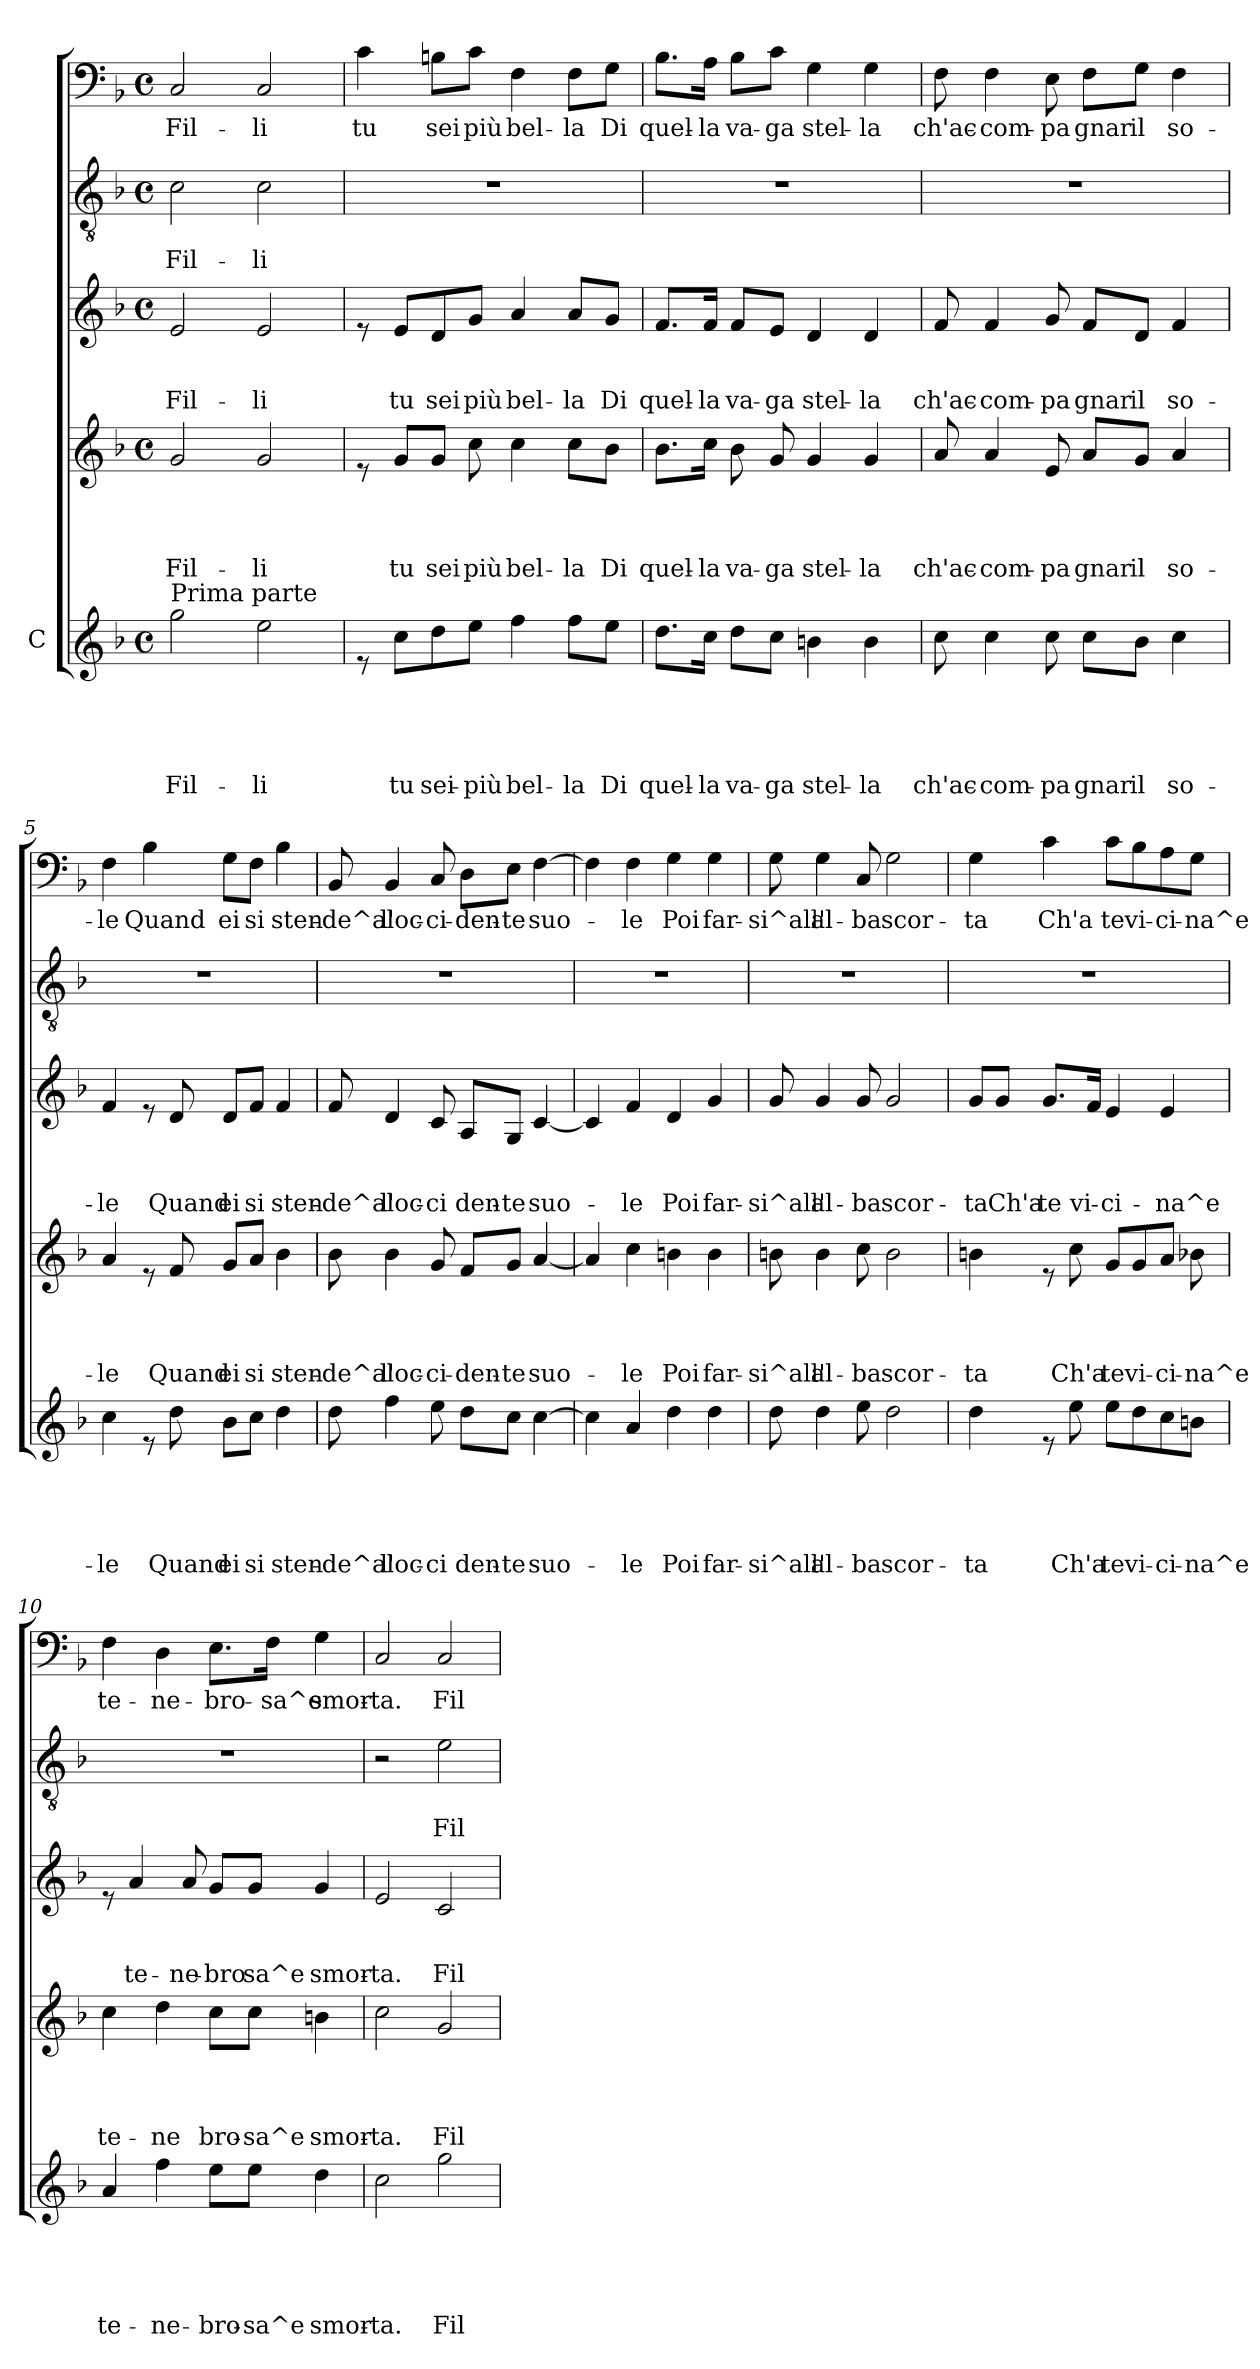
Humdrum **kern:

**kern	**text	**text	**text	**text	**text	**kern	**text	**text	**text	**text	**kern	**text	**text	**text	**kern	**text	**text	**kern	**text
*part5	*part5	*part5	*part5	*part5	*part5	*part4	*part4	*part4	*part4	*part4	*part3	*part3	*part3	*part3	*part2	*part2	*part2	*part1	*part1
*staff5	*staff5	*staff5	*staff5	*staff5	*staff5	*staff4	*staff4	*staff4	*staff4	*staff4	*staff3	*staff3	*staff3	*staff3	*staff2	*staff2	*staff2	*staff1	*staff1
*I"C	*	*	*	*	*	*	*	*	*	*	*	*	*	*	*	*	*	*	*
*clefG2	*	*	*	*	*	*clefG2	*	*	*	*	*clefG2	*	*	*	*clefGv2	*	*	*clefF4	*
*k[b-]	*	*	*	*	*	*k[b-]	*	*	*	*	*k[b-]	*	*	*	*k[b-]	*	*	*k[b-]	*
*F:	*	*	*	*	*	*F:	*	*	*	*	*F:	*	*	*	*F:	*	*	*F:	*
*M4/4	*	*	*	*	*	*M4/4	*	*	*	*	*M4/4	*	*	*	*M4/4	*	*	*M4/4	*
*met(c)	*	*	*	*	*	*met(c)	*	*	*	*	*met(c)	*	*	*	*met(c)	*	*	*met(c)	*
=1	=1	=1	=1	=1	=1	=1	=1	=1	=1	=1	=1	=1	=1	=1	=1	=1	=1	=1	=1
!LO:TX:a:t=Prima parte	!	!	!	!	!	!	!	!	!	!	!	!	!	!	!	!	!	!	!
!	!	!	!	!	!LO:LY:b	!	!	!	!	!LO:LY:b	!	!	!	!LO:LY:b	!	!	!LO:LY:b	!	!LO:LY:b
2gg\	.	.	.	.	Fil-	2g/	.	.	.	Fil-	2e/	.	.	Fil-	2c\	.	Fil-	2C/	Fil-
!	!	!	!	!	!LO:LY:b	!	!	!	!	!LO:LY:b	!	!	!	!LO:LY:b	!	!	!LO:LY:b	!	!LO:LY:b
2ee\	.	.	.	.	-li	2g/	.	.	.	-li	2e/	.	.	-li	2c\	.	-li	2C/	-li
=2	=2	=2	=2	=2	=2	=2	=2	=2	=2	=2	=2	=2	=2	=2	=2	=2	=2	=2	=2
!	!	!	!	!	!	!	!	!	!	!	!	!	!	!	!	!	!	!	!LO:LY:b
8re	.	.	.	.	.	8re	.	.	.	.	8re	.	.	.	1r	.	.	4c\	tu
!	!	!	!	!	!LO:LY:b	!	!	!	!	!LO:LY:b	!	!	!	!LO:LY:b	!	!	!	!	!
8cc\L	.	.	.	.	tu	8g/L	.	.	.	tu	8e/L	.	.	tu	.	.	.	.	.
!	!	!	!	!	!LO:LY:b	!	!	!	!	!LO:LY:b	!	!	!	!LO:LY:b	!	!	!	!	!LO:LY:b
8dd\	.	.	.	.	sei-	8g/J	.	.	.	sei	8d/	.	.	sei	.	.	.	8Bn\L	sei
!	!	!	!	!	!LO:LY:b	!	!	!	!	!LO:LY:b	!	!	!	!LO:LY:b	!	!	!	!	!LO:LY:b
8ee\J	.	.	.	.	-più	8cc\	.	.	.	più	8g/J	.	.	più	.	.	.	8c\J	più
!	!	!	!	!	!LO:LY:b	!	!	!	!	!LO:LY:b	!	!	!	!LO:LY:b	!	!	!	!	!LO:LY:b
4ff\	.	.	.	.	bel-	4cc\	.	.	.	bel-	4a/	.	.	bel-	.	.	.	4F\	bel-
!	!	!	!	!	!LO:LY:b	!	!	!	!	!LO:LY:b	!	!	!	!LO:LY:b	!	!	!	!	!LO:LY:b
8ff\L	.	.	.	.	-la	8cc\L	.	.	.	-la	8a/L	.	.	-la	.	.	.	8F\L	-la
!	!	!	!	!	!LO:LY:b	!	!	!	!	!LO:LY:b	!	!	!	!LO:LY:b	!	!	!	!	!LO:LY:b
8ee\J	.	.	.	.	Di	8b-\J	.	.	.	Di	8g/J	.	.	Di	.	.	.	8G\J	Di
=3	=3	=3	=3	=3	=3	=3	=3	=3	=3	=3	=3	=3	=3	=3	=3	=3	=3	=3	=3
!	!	!	!	!	!LO:LY:b	!	!	!	!	!LO:LY:b	!	!	!	!LO:LY:b	!	!	!	!	!LO:LY:b
8.dd\L	.	.	.	.	quel-	8.b-\L	.	.	.	quel-	8.f/L	.	.	quel-	1r	.	.	8.B-\L	quel-
!	!	!	!	!	!LO:LY:b	!	!	!	!	!LO:LY:b	!	!	!	!LO:LY:b	!	!	!	!	!LO:LY:b
16cc\Jk	.	.	.	.	-la	16cc\Jk	.	.	.	-la	16f/Jk	.	.	-la	.	.	.	16A\Jk	-la
!	!	!	!	!	!LO:LY:b	!	!	!	!	!LO:LY:b	!	!	!	!LO:LY:b	!	!	!	!	!LO:LY:b
8dd\L	.	.	.	.	va-	8b-\	.	.	.	va-	8f/L	.	.	va-	.	.	.	8B-\L	va-
!	!	!	!	!	!LO:LY:b	!	!	!	!	!LO:LY:b	!	!	!	!LO:LY:b	!	!	!	!	!LO:LY:b
8cc\J	.	.	.	.	-ga	8g/	.	.	.	-ga	8e/J	.	.	-ga	.	.	.	8c\J	-ga
!	!	!	!	!	!LO:LY:b	!	!	!	!	!LO:LY:b	!	!	!	!LO:LY:b	!	!	!	!	!LO:LY:b
4bn\	.	.	.	.	stel-	4g/	.	.	.	stel-	4d/	.	.	stel-	.	.	.	4G\	stel-
!	!	!	!	!	!LO:LY:b	!	!	!	!	!LO:LY:b	!	!	!	!LO:LY:b	!	!	!	!	!LO:LY:b
4b\	.	.	.	.	-la	4g/	.	.	.	-la	4d/	.	.	-la	.	.	.	4G\	-la
=4	=4	=4	=4	=4	=4	=4	=4	=4	=4	=4	=4	=4	=4	=4	=4	=4	=4	=4	=4
!	!	!	!	!	!LO:LY:b	!	!	!	!	!LO:LY:b	!	!	!	!LO:LY:b	!	!	!	!	!LO:LY:b
8cc\	.	.	.	.	ch'ac-	8a/	.	.	.	ch'ac-	8f/	.	.	ch'ac-	1r	.	.	8F\	ch'ac-
!	!	!	!	!	!LO:LY:b	!	!	!	!	!LO:LY:b	!	!	!	!LO:LY:b	!	!	!	!	!LO:LY:b
4cc\	.	.	.	.	-com-	4a/	.	.	.	-com-	4f/	.	.	-com-	.	.	.	4F\	-com-
!	!	!	!	!	!LO:LY:b	!	!	!	!	!LO:LY:b	!	!	!	!LO:LY:b	!	!	!	!	!LO:LY:b
8cc\	.	.	.	.	-pa	8e/	.	.	.	-pa	8g/	.	.	-pa	.	.	.	8E\	-pa
!	!	!	!	!	!LO:LY:b	!	!	!	!	!LO:LY:b	!	!	!	!LO:LY:b	!	!	!	!	!LO:LY:b
8cc\L	.	.	.	.	gnar	8a/L	.	.	.	gnar	8f/L	.	.	gnar	.	.	.	8F\L	gnar
!	!	!	!	!	!LO:LY:b	!	!	!	!	!LO:LY:b	!	!	!	!LO:LY:b	!	!	!	!	!LO:LY:b
8b-\J	.	.	.	.	il	8g/J	.	.	.	il	8d/J	.	.	il	.	.	.	8G\J	il
!	!	!	!	!	!LO:LY:b	!	!	!	!	!LO:LY:b	!	!	!	!LO:LY:b	!	!	!	!	!LO:LY:b
4cc\	.	.	.	.	so-	4a/	.	.	.	so-	4f/	.	.	so-	.	.	.	4F\	so-
!!LO:LB:g=z
=5	=5	=5	=5	=5	=5	=5	=5	=5	=5	=5	=5	=5	=5	=5	=5	=5	=5	=5	=5
!	!	!	!	!	!LO:LY:b	!	!	!	!	!LO:LY:b	!	!	!	!LO:LY:b	!	!	!	!	!LO:LY:b
4cc\	.	.	.	.	-le	4a/	.	.	.	-le	4f/	.	.	-le	1r	.	.	4F\	-le
!	!	!	!	!	!	!	!	!	!	!	!	!	!	!	!	!	!	!	!LO:LY:b
8re	.	.	.	.	.	8re	.	.	.	.	8re	.	.	.	.	.	.	4B-\	Quand
!	!	!	!	!	!LO:LY:b	!	!	!	!	!LO:LY:b	!	!	!	!LO:LY:b	!	!	!	!	!
8dd\	.	.	.	.	Quand	8f/	.	.	.	Quand	8d/	.	.	Quand	.	.	.	.	.
!	!	!	!	!	!LO:LY:b	!	!	!	!	!LO:LY:b	!	!	!	!LO:LY:b	!	!	!	!	!LO:LY:b
8b-\L	.	.	.	.	ei	8g/L	.	.	.	ei	8d/L	.	.	ei	.	.	.	8G\L	ei
!	!	!	!	!	!LO:LY:b	!	!	!	!	!LO:LY:b	!	!	!	!LO:LY:b	!	!	!	!	!LO:LY:b
8cc\J	.	.	.	.	si	8a/J	.	.	.	si	8f/J	.	.	si	.	.	.	8F\J	si
!	!	!	!	!	!LO:LY:b	!	!	!	!	!LO:LY:b	!	!	!	!LO:LY:b	!	!	!	!	!LO:LY:b
4dd\	.	.	.	.	sten-	4b-\	.	.	.	sten-	4f/	.	.	sten-	.	.	.	4B-\	sten-
=6	=6	=6	=6	=6	=6	=6	=6	=6	=6	=6	=6	=6	=6	=6	=6	=6	=6	=6	=6
!	!	!	!	!	!LO:LY:b	!	!	!	!	!LO:LY:b	!	!	!	!LO:LY:b	!	!	!	!	!LO:LY:b
8dd\	.	.	.	.	-de^al	8b-\	.	.	.	-de^al	8f/	.	.	-de^al	1r	.	.	8BB-/	-de^al
!	!	!	!	!	!LO:LY:b	!	!	!	!	!LO:LY:b	!	!	!	!LO:LY:b	!	!	!	!	!LO:LY:b
4ff\	.	.	.	.	l'oc-	4b-\	.	.	.	l'oc-	4d/	.	.	l'oc-	.	.	.	4BB-/	l'oc-
!	!	!	!	!	!LO:LY:b	!	!	!	!	!LO:LY:b	!	!	!	!LO:LY:b	!	!	!	!	!LO:LY:b
8ee\	.	.	.	.	-ci	8g/	.	.	.	-ci-	8c/	.	.	-ci	.	.	.	8C/	-ci-
!	!	!	!	!	!LO:LY:b	!	!	!	!	!LO:LY:b	!	!	!	!LO:LY:b	!	!	!	!	!LO:LY:b
8dd\L	.	.	.	.	den-	8f/L	.	.	.	-den-	8A/L	.	.	den-	.	.	.	8D\L	-den-
!	!	!	!	!	!LO:LY:b	!	!	!	!	!LO:LY:b	!	!	!	!LO:LY:b	!	!	!	!	!LO:LY:b
8cc\J	.	.	.	.	-te	8g/J	.	.	.	-te	8G/J	.	.	-te	.	.	.	8E\J	-te
!	!	!	!	!	!LO:LY:b	!	!	!	!	!LO:LY:b	!	!	!	!LO:LY:b	!	!	!	!	!LO:LY:b
[>4cc\	.	.	.	.	suo-	[<4a/	.	.	.	suo-	[<4c/	.	.	suo-	.	.	.	[>4F\	suo-
=7	=7	=7	=7	=7	=7	=7	=7	=7	=7	=7	=7	=7	=7	=7	=7	=7	=7	=7	=7
4cc\]	.	.	.	.	.	4a/]	.	.	.	.	4c/]	.	.	.	1r	.	.	4F\]	.
!	!	!	!	!	!LO:LY:b	!	!	!	!	!LO:LY:b	!	!	!	!LO:LY:b	!	!	!	!	!LO:LY:b
4a/	.	.	.	.	-le	4cc\	.	.	.	-le	4f/	.	.	-le	.	.	.	4F\	-le
!	!	!	!	!	!LO:LY:b	!	!	!	!	!LO:LY:b	!	!	!	!LO:LY:b	!	!	!	!	!LO:LY:b
4dd\	.	.	.	.	Poi	4bn\	.	.	.	Poi	4d/	.	.	Poi	.	.	.	4G\	Poi
!	!	!	!	!	!LO:LY:b	!	!	!	!	!LO:LY:b	!	!	!	!LO:LY:b	!	!	!	!	!LO:LY:b
4dd\	.	.	.	.	far-	4b\	.	.	.	far-	4g/	.	.	far-	.	.	.	4G\	far-
=8	=8	=8	=8	=8	=8	=8	=8	=8	=8	=8	=8	=8	=8	=8	=8	=8	=8	=8	=8
!	!	!	!	!	!LO:LY:b	!	!	!	!	!LO:LY:b	!	!	!	!LO:LY:b	!	!	!	!	!LO:LY:b
8dd\	.	.	.	.	-si^all'	8bn\	.	.	.	-si^all'	8g/	.	.	-si^all'	1r	.	.	8G\	-si^all'
!	!	!	!	!	!LO:LY:b	!	!	!	!	!LO:LY:b	!	!	!	!LO:LY:b	!	!	!	!	!LO:LY:b
4dd\	.	.	.	.	al-	4b\	.	.	.	al-	4g/	.	.	al-	.	.	.	4G\	al-
!	!	!	!	!	!LO:LY:b	!	!	!	!	!LO:LY:b	!	!	!	!LO:LY:b	!	!	!	!	!LO:LY:b
8ee\	.	.	.	.	-ba	8cc\	.	.	.	-ba	8g/	.	.	-ba	.	.	.	8C/	-ba
!	!	!	!	!	!LO:LY:b	!	!	!	!	!LO:LY:b	!	!	!	!LO:LY:b	!	!	!	!	!LO:LY:b
2dd\	.	.	.	.	scor-	2b\	.	.	.	scor-	2g/	.	.	scor-	.	.	.	2G\	scor-
!!LO:LB:g=z
=9	=9	=9	=9	=9	=9	=9	=9	=9	=9	=9	=9	=9	=9	=9	=9	=9	=9	=9	=9
!	!	!	!	!	!LO:LY:b	!	!	!	!	!LO:LY:b	!	!	!	!LO:LY:b	!	!	!	!	!LO:LY:b
4dd\	.	.	.	.	-ta	4bn\	.	.	.	-ta	8g/L	.	.	-ta	1r	.	.	4G\	-ta
!	!	!	!	!	!	!	!	!	!	!	!	!	!	!LO:LY:b	!	!	!	!	!
.	.	.	.	.	.	.	.	.	.	.	8g/J	.	.	Ch'a	.	.	.	.	.
!	!	!	!	!	!	!	!	!	!	!	!	!	!	!LO:LY:b	!	!	!	!	!LO:LY:b
8re	.	.	.	.	.	8re	.	.	.	.	8.g/L	.	.	te	.	.	.	4c\	Ch'a
!	!	!	!	!	!LO:LY:b	!	!	!	!	!LO:LY:b	!	!	!	!	!	!	!	!	!
8ee\	.	.	.	.	Ch'a	8cc\	.	.	.	Ch'a	.	.	.	.	.	.	.	.	.
!	!	!	!	!	!	!	!	!	!	!	!	!	!	!LO:LY:b	!	!	!	!	!
.	.	.	.	.	.	.	.	.	.	.	16f/Jk	.	.	vi-	.	.	.	.	.
!	!	!	!	!	!LO:LY:b	!	!	!	!	!LO:LY:b	!	!	!	!LO:LY:b	!	!	!	!	!LO:LY:b
8ee\L	.	.	.	.	te	8g/L	.	.	.	te	4e/	.	.	-ci-	.	.	.	8c\L	te
!	!	!	!	!	!LO:LY:b	!	!	!	!	!LO:LY:b	!	!	!	!	!	!	!	!	!LO:LY:b
8dd\	.	.	.	.	vi-	8g/	.	.	.	vi-	.	.	.	.	.	.	.	8B-\	vi-
!	!	!	!	!	!LO:LY:b	!	!	!	!	!LO:LY:b	!	!	!	!LO:LY:b	!	!	!	!	!LO:LY:b
8cc\	.	.	.	.	-ci-	8a/J	.	.	.	-ci-	4e/	.	.	-na^e	.	.	.	8A\	-ci-
!	!	!	!	!	!LO:LY:b	!	!	!	!	!LO:LY:b	!	!	!	!	!	!	!	!	!LO:LY:b
8bn\J	.	.	.	.	-na^e	8b-X\	.	.	.	-na^e	.	.	.	.	.	.	.	8G\J	-na^e
=10	=10	=10	=10	=10	=10	=10	=10	=10	=10	=10	=10	=10	=10	=10	=10	=10	=10	=10	=10
!	!	!	!	!	!LO:LY:b	!	!	!	!	!LO:LY:b	!	!	!	!	!	!	!	!	!LO:LY:b
4a/	.	.	.	.	te-	4cc\	.	.	.	te-	8re	.	.	.	1r	.	.	4F\	te-
!	!	!	!	!	!	!	!	!	!	!	!	!	!	!LO:LY:b	!	!	!	!	!
.	.	.	.	.	.	.	.	.	.	.	4a/	.	.	te-	.	.	.	.	.
!	!	!	!	!	!LO:LY:b	!	!	!	!	!LO:LY:b	!	!	!	!	!	!	!	!	!LO:LY:b
4ff\	.	.	.	.	-ne-	4dd\	.	.	.	-ne	.	.	.	.	.	.	.	4D\	-ne-
!	!	!	!	!	!	!	!	!	!	!	!	!	!	!LO:LY:b	!	!	!	!	!
.	.	.	.	.	.	.	.	.	.	.	8a/	.	.	-ne-	.	.	.	.	.
!	!	!	!	!	!LO:LY:b	!	!	!	!	!LO:LY:b	!	!	!	!LO:LY:b	!	!	!	!	!LO:LY:b
8ee\L	.	.	.	.	-bro-	8cc\L	.	.	.	bro-	8g/L	.	.	-bro	.	.	.	8.E\L	-bro-
!	!	!	!	!	!LO:LY:b	!	!	!	!	!LO:LY:b	!	!	!	!LO:LY:b	!	!	!	!	!
8ee\J	.	.	.	.	-sa^e	8cc\J	.	.	.	-sa^e	8g/J	.	.	sa^e	.	.	.	.	.
!	!	!	!	!	!	!	!	!	!	!	!	!	!	!	!	!	!	!	!LO:LY:b
.	.	.	.	.	.	.	.	.	.	.	.	.	.	.	.	.	.	16F\Jk	-sa^e
!	!	!	!	!	!LO:LY:b	!	!	!	!	!LO:LY:b	!	!	!	!LO:LY:b	!	!	!	!	!LO:LY:b
4dd\	.	.	.	.	smor-	4bn\	.	.	.	smor-	4g/	.	.	smor-	.	.	.	4G\	smor-
=11	=11	=11	=11	=11	=11	=11	=11	=11	=11	=11	=11	=11	=11	=11	=11	=11	=11	=11	=11
!	!	!	!	!	!LO:LY:b	!	!	!	!	!LO:LY:b	!	!	!	!LO:LY:b	!	!	!	!	!LO:LY:b
2cc\	.	.	.	.	-ta.	2cc\	.	.	.	-ta.	2e/	.	.	-ta.	2r	.	.	2C/	-ta.
!	!	!	!	!	!LO:LY:b	!	!	!	!	!LO:LY:b	!	!	!	!LO:LY:b	!	!	!LO:LY:b	!	!LO:LY:b
2gg\	.	.	.	.	Fil-	2g/	.	.	.	Fil-	2c/	.	.	Fil-	2e\	.	Fil-	2C/	Fil-
=	=	=	=	=	=	=	=	=	=	=	=	=	=	=	=	=	=	=	=
*-	*-	*-	*-	*-	*-	*-	*-	*-	*-	*-	*-	*-	*-	*-	*-	*-	*-	*-	*-
